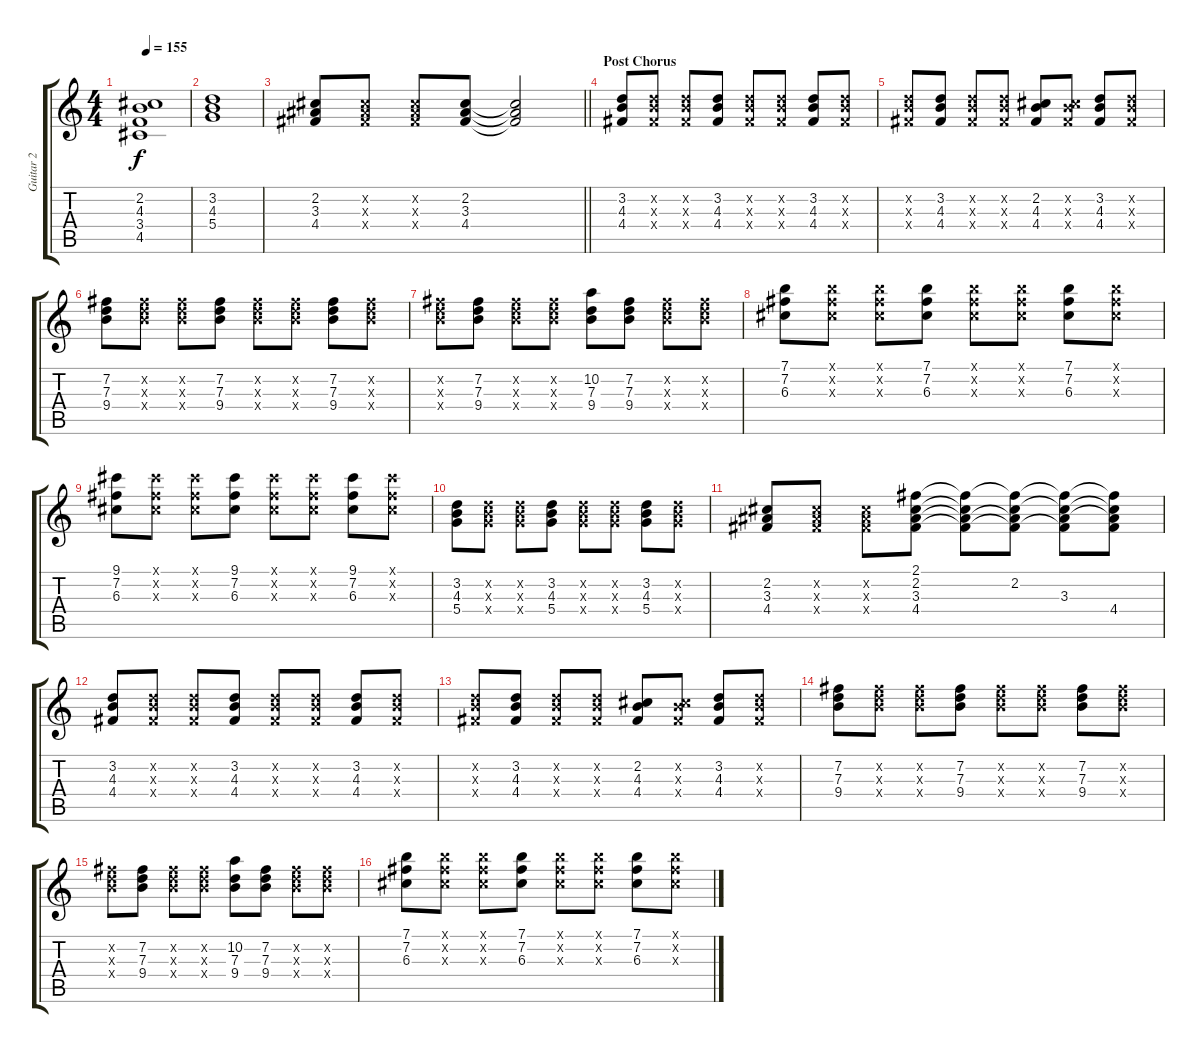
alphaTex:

\track ("Guitar 2" "Guitar 2") {instrument overdrivenguitar}
\staff {score tabs}
\tuning (E4 B3 G3 D3 A2 E2) {hide}
\ts (4 4)
\tempo 155
\clef g2
\ks c
(2.2 4.3 3.4 4.5).1{dy f} |
(3.2 4.3 5.4).1 |
\barLineRight lightlight
(2.2 3.3 4.4).8 (2.2{x} 3.3{x} 4.4{x}).8 (2.2{x} 3.3{x} 4.4{x}).8 (2.2 3.3 4.4).8 (2.2{t} 3.3{t} 4.4{t}).2 |
\section ("" "Post Chorus")
(3.2 4.3 4.4).8 (3.2{x} 4.3{x} 4.4{x}).8 (3.2{x} 4.3{x} 4.4{x}).8 (3.2 4.3 4.4).8 (3.2{x} 4.3{x} 4.4{x}).8 (3.2{x} 4.3{x} 4.4{x}).8 (3.2 4.3 4.4).8 (3.2{x} 4.3{x} 4.4{x}).8 |
(3.2{x} 4.3{x} 4.4{x}).8 (3.2 4.3 4.4).8 (3.2{x} 4.3{x} 4.4{x}).8 (3.2{x} 4.3{x} 4.4{x}).8 (2.2 4.3 4.4).8 (2.2{x} 4.3{x} 4.4{x}).8 (3.2 4.3 4.4).8 (3.2{x} 4.3{x} 4.4{x}).8 |
(7.2 7.3 9.4).8 (7.2{x} 7.3{x} 9.4{x}).8 (7.2{x} 7.3{x} 9.4{x}).8 (7.2 7.3 9.4).8 (7.2{x} 7.3{x} 9.4{x}).8 (7.2{x} 7.3{x} 9.4{x}).8 (7.2 7.3 9.4).8 (7.2{x} 7.3{x} 9.4{x}).8 |
(7.2{x} 7.3{x} 9.4{x}).8 (7.2 7.3 9.4).8 (7.2{x} 7.3{x} 9.4{x}).8 (7.2{x} 7.3{x} 9.4{x}).8 (10.2 7.3 9.4).8 (7.2 7.3 9.4).8 (7.2{x} 7.3{x} 9.4{x}).8 (7.2{x} 7.3{x} 9.4{x}).8 |
(7.1 7.2 6.3).8 (7.1{x} 7.2{x} 6.3{x}).8 (7.1{x} 7.2{x} 6.3{x}).8 (7.1 7.2 6.3).8 (7.1{x} 7.2{x} 6.3{x}).8 (7.1{x} 7.2{x} 6.3{x}).8 (7.1 7.2 6.3).8 (7.1{x} 7.2{x} 6.3{x}).8 |
(9.1 7.2 6.3).8 (9.1{x} 7.2{x} 6.3{x}).8 (9.1{x} 7.2{x} 6.3{x}).8 (9.1 7.2 6.3).8 (9.1{x} 7.2{x} 6.3{x}).8 (9.1{x} 7.2{x} 6.3{x}).8 (9.1 7.2 6.3).8 (9.1{x} 7.2{x} 6.3{x}).8 |
(3.2 4.3 5.4).8 (3.2{x} 4.3{x} 5.4{x}).8 (3.2{x} 4.3{x} 5.4{x}).8 (3.2 4.3 5.4).8 (3.2{x} 4.3{x} 5.4{x}).8 (3.2{x} 4.3{x} 5.4{x}).8 (3.2 4.3 5.4).8 (3.2{x} 4.3{x} 5.4{x}).8 |
(2.2 3.3 4.4).8 (2.2{x} 3.3{x} 4.4{x}).8 (2.2{x} 3.3{x} 4.4{x}).8 (2.1 2.2 3.3 4.4).8 (2.1{t} 2.2{t} 3.3{t} 4.4{t}).8 (2.1{t} 2.2 3.3{t} 4.4{t}).8 (2.1{t} 2.2{t} 3.3 4.4{t}).8 (2.1{t} 2.2{t} 3.3{t} 4.4).8 |
(3.2 4.3 4.4).8 (3.2{x} 4.3{x} 4.4{x}).8 (3.2{x} 4.3{x} 4.4{x}).8 (3.2 4.3 4.4).8 (3.2{x} 4.3{x} 4.4{x}).8 (3.2{x} 4.3{x} 4.4{x}).8 (3.2 4.3 4.4).8 (3.2{x} 4.3{x} 4.4{x}).8 |
(3.2{x} 4.3{x} 4.4{x}).8 (3.2 4.3 4.4).8 (3.2{x} 4.3{x} 4.4{x}).8 (3.2{x} 4.3{x} 4.4{x}).8 (2.2 4.3 4.4).8 (2.2{x} 4.3{x} 4.4{x}).8 (3.2 4.3 4.4).8 (3.2{x} 4.3{x} 4.4{x}).8 |
(7.2 7.3 9.4).8 (7.2{x} 7.3{x} 9.4{x}).8 (7.2{x} 7.3{x} 9.4{x}).8 (7.2 7.3 9.4).8 (7.2{x} 7.3{x} 9.4{x}).8 (7.2{x} 7.3{x} 9.4{x}).8 (7.2 7.3 9.4).8 (7.2{x} 7.3{x} 9.4{x}).8 |
(7.2{x} 7.3{x} 9.4{x}).8 (7.2 7.3 9.4).8 (7.2{x} 7.3{x} 9.4{x}).8 (7.2{x} 7.3{x} 9.4{x}).8 (10.2 7.3 9.4).8 (7.2 7.3 9.4).8 (7.2{x} 7.3{x} 9.4{x}).8 (7.2{x} 7.3{x} 9.4{x}).8 |
(7.1 7.2 6.3).8 (7.1{x} 7.2{x} 6.3{x}).8 (7.1{x} 7.2{x} 6.3{x}).8 (7.1 7.2 6.3).8 (7.1{x} 7.2{x} 6.3{x}).8 (7.1{x} 7.2{x} 6.3{x}).8 (7.1 7.2 6.3).8 (7.1{x} 7.2{x} 6.3{x}).8
